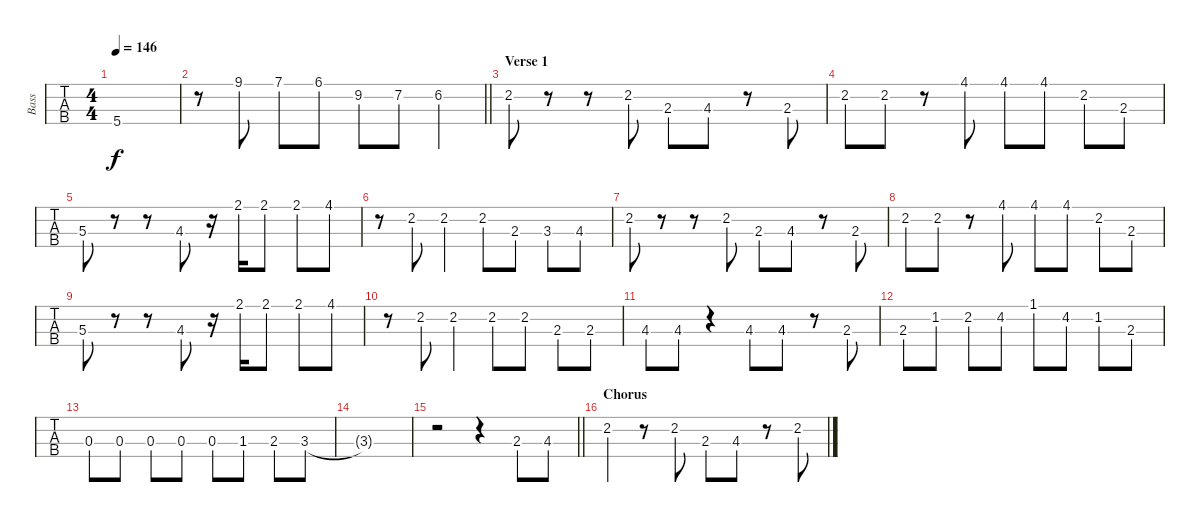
\track ("Bass" "Bass") {instrument electricbassfinger}
\staff {tabs}
\tuning (G2 D2 A1 E1) {hide}
\ts (4 4)
\tempo 146
\clef f4
\ks e
5.4{t}.1{dy f} |
\barLineRight lightlight
r.8 9.1.8 7.1.8 6.1.8 9.2.8 7.2.8 6.2.4 |
\section ("" "Verse 1")
2.2.8 r.8 r.8 2.2.8 2.3.8 4.3.8 r.8 2.3.8 |
2.2.8 2.2.8 r.8 4.1.8 4.1.8 4.1.8 2.2.8 2.3.8 |
5.3.8 r.8 r.8 4.3.8 r.16 2.1.16 2.1.8 2.1.8 4.1.8 |
r.8 2.2.8 2.2.4 2.2.8 2.3.8 3.3.8 4.3.8 |
2.2.8 r.8 r.8 2.2.8 2.3.8 4.3.8 r.8 2.3.8 |
2.2.8 2.2.8 r.8 4.1.8 4.1.8 4.1.8 2.2.8 2.3.8 |
5.3.8 r.8 r.8 4.3.8 r.16 2.1.16 2.1.8 2.1.8 4.1.8 |
r.8 2.2.8 2.2.4 2.2.8 2.2.8 2.3.8 2.3.8 |
4.3.8 4.3.8 r.4 4.3.8 4.3.8 r.8 2.3.8 |
2.3.8 1.2.8 2.2.8 4.2.8 1.1.8 4.2.8 1.2.8 2.3.8 |
0.3.8 0.3.8 0.3.8 0.3.8 0.3.8 1.3.8 2.3.8 3.3.8 |
3.3{t}.1 |
\barLineRight lightlight
r.2 r.4 2.3.8 4.3.8 |
\section ("" "Chorus")
2.2.4 r.8 2.2.8 2.3.8 4.3.8 r.8 2.2.8
